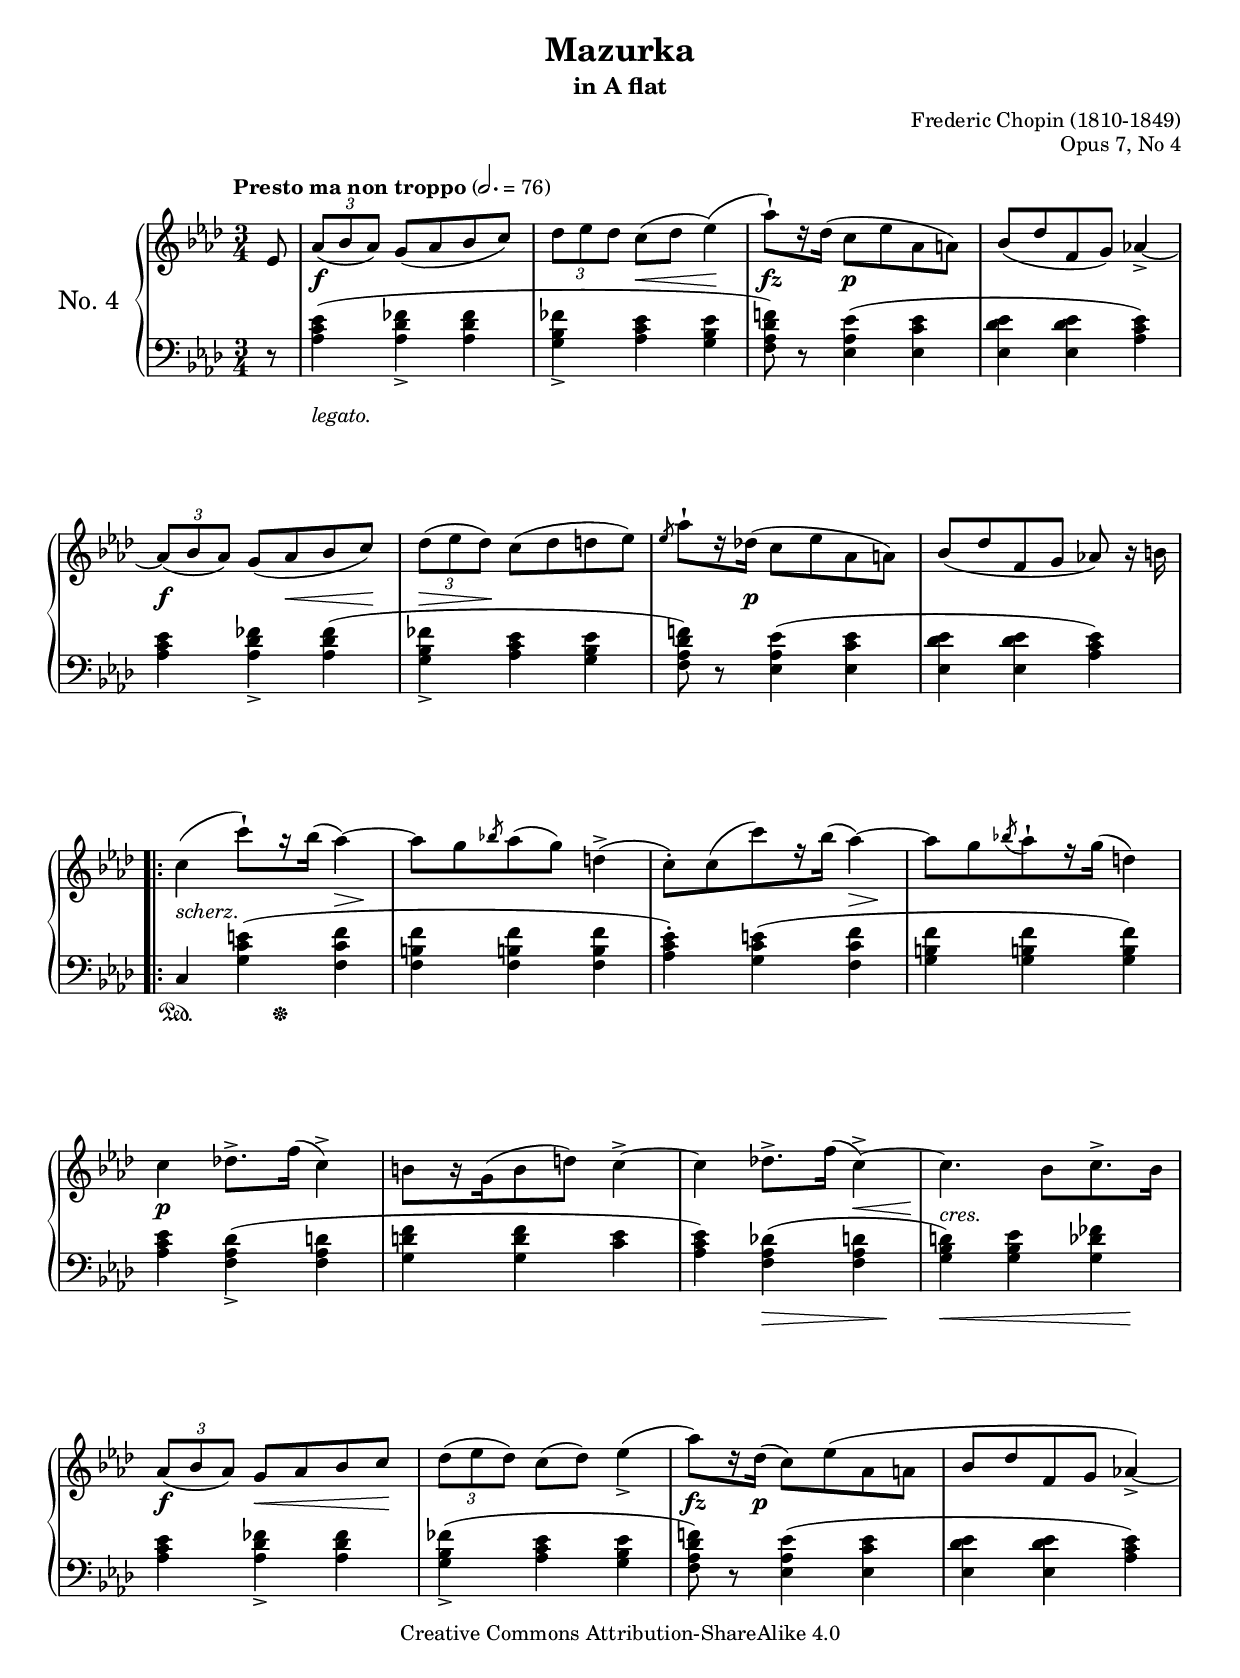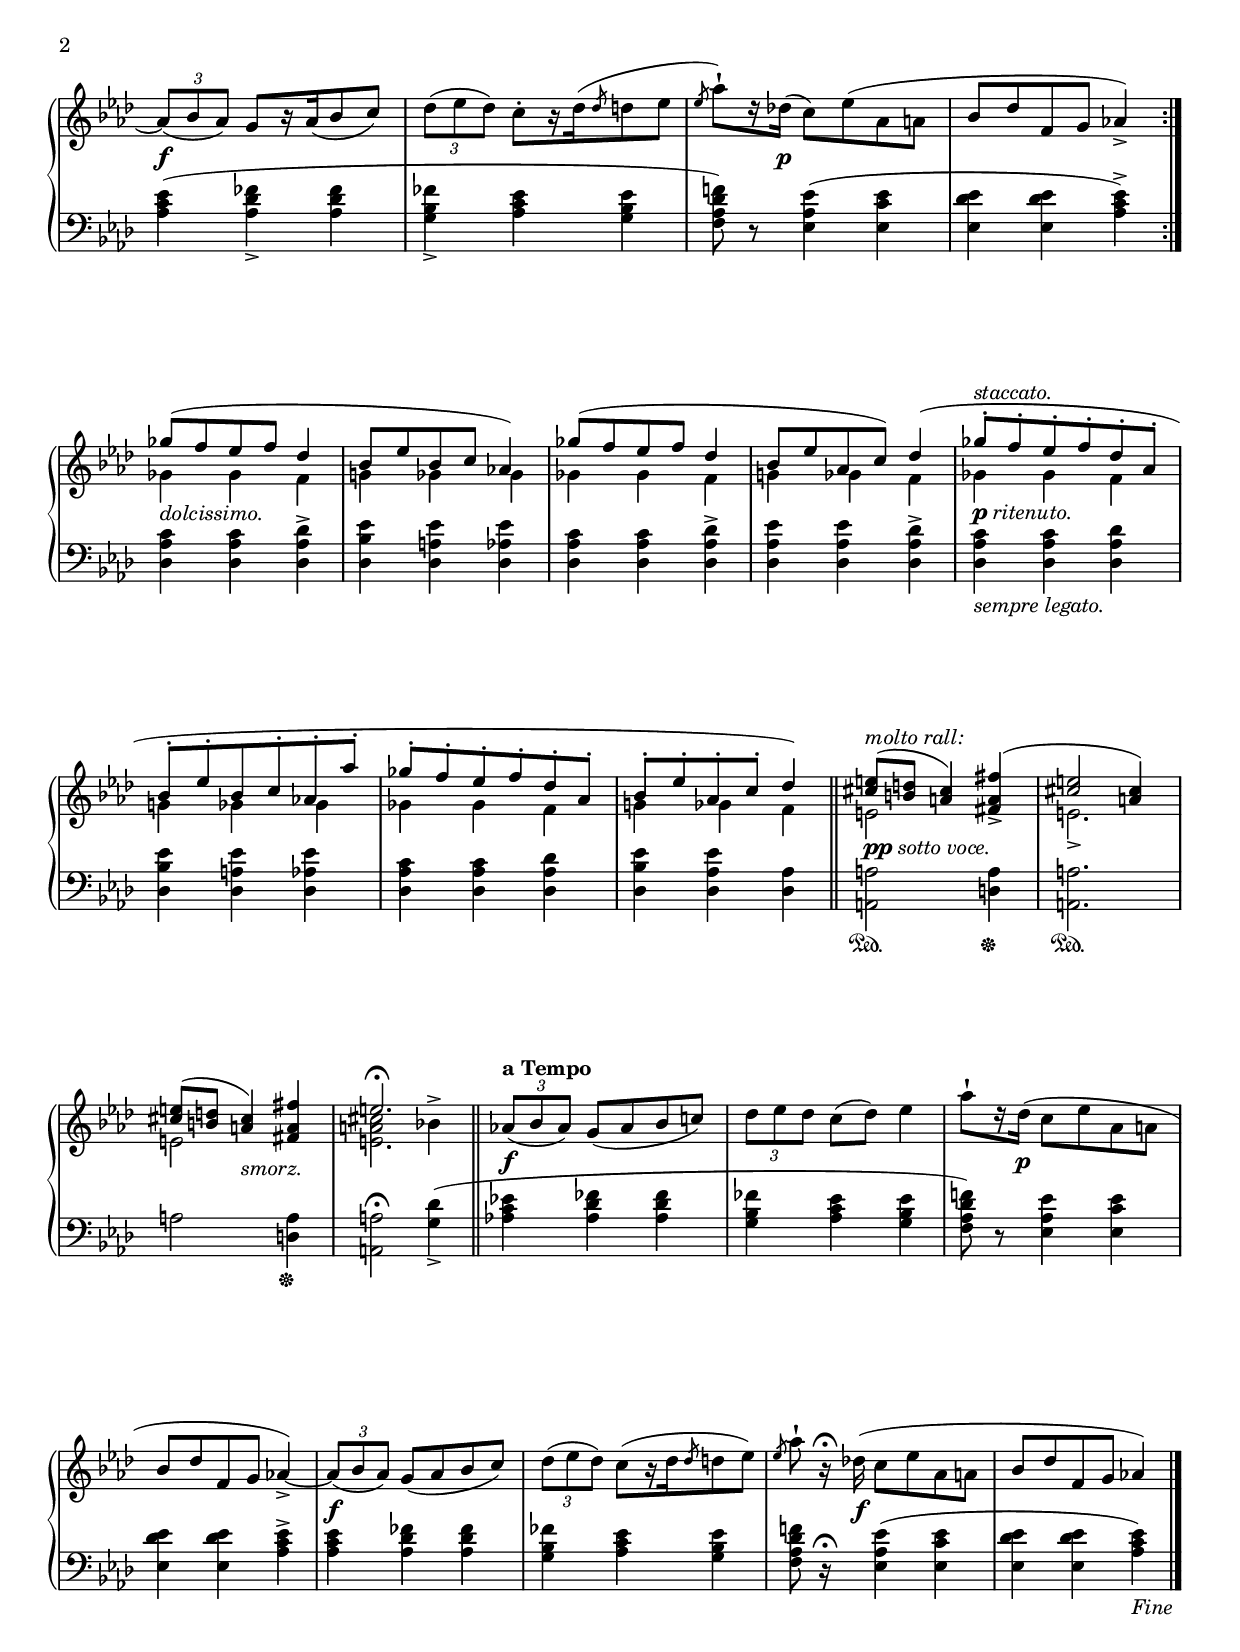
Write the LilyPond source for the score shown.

%...+....1....+....2....+....3....+....4....+....5....+....6....+....7....+....

\version "2.20.0"
\language "english"

\header {
  title = "Mazurka"
  subtitle = "in A flat"
  composer = "Frederic Chopin (1810-1849)"
  opus = "Opus 7, No 4"
  date = "1830 – 1832"
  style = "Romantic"
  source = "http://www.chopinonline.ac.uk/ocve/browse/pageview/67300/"
  
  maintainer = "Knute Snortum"
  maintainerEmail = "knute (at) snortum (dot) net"
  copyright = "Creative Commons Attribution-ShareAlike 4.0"
  
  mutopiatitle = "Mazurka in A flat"
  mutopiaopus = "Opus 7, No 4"
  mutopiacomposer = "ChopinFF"
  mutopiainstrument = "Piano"
}

sd = \sustainOn 
su = \sustainOff

global = {
  \key af \major
  \time 3/4
  \accidentalStyle piano
}

rightHand = \relative c' {
  \global
  \clef treble
  \tag layout { \tempo "Presto ma non troppo" 2. = 76 }
  \tag midi { \tempo 2. = 64 }
  \omit TupletBracket
  
  \partial 8 { ef8 }
  \tuplet 3/2 { af8( bf af) } g8( af bf c) |
  \tuplet 3/2 { df8 ef df } c8( df ef4)( |
  af8-!)[ r16 df,]( c8 ef af, a) |
  bf8( df f, g) af4_>~ |
  \tuplet 3/2 { af8( bf af) } g8( af bf c) |
  \tuplet 3/2 { df8( ef df) } c8( df d ef) |
  \slashedGrace { ef8 } af8-![ r16 df,]( c8 ef af, a) |
  bf8([ df f, g] af) r16 b |
  
  \barNumberCheck 9
  \break
  \repeat volta 2 {
    c4( c'8-!)[ r16 bf]( af4)~ |
    af8 g \slashedGrace { bf8 } af( g) d4->( |
    c8-.)[ c( c') r16 bf]( af4)~ |
    af8[ g \acciaccatura { bf8 } af8-! r16 g]( d4) |
    c4 df8.-> f16( c4->) |
    b8[ r16 g( b8 d]) c4->~ |
    c4 df8.-> f16( c4->)~ |
    c4. bf8[ c8.-> bf16] |
    
    % \barNumberCheck 17
    \tuplet 3/2 { af8( bf af) } g8 af bf c |
    \tuplet 3/2 { df8( ef df) } c8( df) ef4_>( |
    af8)[ r16 df,]( c8) ef( af, a |
    bf8 df f, g af4->)~ |
    \tuplet 3/2 { af8( bf af) } g8[ r16 af( bf8 c)] |
    \tuplet 3/2 { df8( ef df) } c8-.[ r16 df( \slashedGrace { df8 } d ef] |
    \slashedGrace { ef8 } af8-!)[ r16 df,]( c8) ef( af, a |
    bf df f, g af4->) |
  }
  \break
  
  %\barNumberCheck 25
  <<
    {  
      gf'8( f ef f df4 |
      bf8 ef bf c af4) |
      gf'8( f ef f df4 |
      bf8 ef af, c) df4( |
      gf8-.^\markup { \italic "staccato." } f-. ef-. f-. df-. af-. |
      bf8-. ef-. bf c-. af-. af'-. |
      gf8-. f-. ef-. f-. df-. af-. |
      bf8-. ef-. af,-. c-. df4) |
    }
    \\
    {  
      gf,4 gf f |
      g4 gf gf |
      gf4 gf f |
      g4 gf f |
      gf4 gf f |
      g4 gf gf |
      gf4 gf f |
      g4 gf f |
    }
  >> 
  \bar "||"
  
  %\barNumberCheck 33
  \tag midi { \tempo 2. = 40 }
  <<
    { 
      <cs' e>8(^\markup { \italic "molto rall:" } <b d> <a cs>4) 
        <fs a fs'>_>( |
      <cs' e>2 <a cs>4)
      <cs e>8( <b d> <a cs>4) <fs a fs'>
      << { e'2.\fermata } \\ { <a, cs>2 bf4^> } >>
    }
    \\
    { 
      e,2 s4 |
      e2._> |
      e2 s4 |
      e2. |
    }
  >> 
  \bar "||"
  
  %\barNumberCheck 37
  \tag midi { \tempo 2. = 64 }
  \tempo "a Tempo"
  \tuplet 3/2 { af8( bf af) } g8( af bf c) |
  \tuplet 3/2 { df8 ef df } c8( df) ef4 |
  af8-![ r16 df,]( c8 ef af, a |
  bf8 df f, g af4_>)~ |
  \tuplet 3/2 { af8( bf af) } g8( af bf c) |
  \tuplet 3/2 { df8( ef df) } c8([ r16 df \slashedGrace { df8 } d8 ef]) |
  \slashedGrace { ef8 } af8-! 
    \tag midi { \tempo 2. = 20 } r16\fermata 
    \tag midi { \tempo 2. = 64 } df,( c8 ef af, a |
  bf8[ df f, g] af4) |
  \bar "|."
}

leftHand = \relative c' {
  \global
  \clef bass
  
  \partial 8 { r8 }
  <af c ef>4( <af df ff>_> q |
  <g bf ff'>4_> <af c ef> <g bf ef> |
  <f af df f>8) r <ef af ef'>4( <ef c' ef> |
  <ef df' ef>4 q <af c ef>) | 
  <af c ef>4 <af df ff>_> q( |
  <g bf ff'>4_> <af c ef> <g bf ef> |
  <f af df f>8) r <ef af ef'>4( <ef c' ef> |
  <ef df' ef>4 q <af c ef>) |
  
  \barNumberCheck 9
  \repeat volta 2 {
    c,4 <g' c e>( <f  c' f> |
    <f b f'>4 q q |
    <af c ef>4)-. <g c e>( <f c' f> |
    <g b f'> q q) |
    <af c ef>4 <f af df>_>( <f af d> |
    <g d' f>4 q <c ef> |
    <af c ef>4) <f af df>( <f af d> |
    <g bf d>4) <g bf ef> <g df' ff> |
    
    %\barNumberCheck 17
    <af c ef>4 <af df ff>_> q |
    <g bf ff'>4_>( <af c ef> <g bf ef> |
    <f af df f>8) r <ef af ef'>4( <ef c' ef> |
    <ef df' ef>4 q <af c ef>) |
    <af c ef>4( <af df ff>_> q |
    <g bf ff'>4_> <af c ef> <g bf ef> |
    <f af df f>8) r <ef af ef'>4( <ef c'ef> |
    <ef df'ef> q <af c ef>->) |
  }
  
  %\barNumberCheck 25
  <df, af' c>4 q <df af' df>^> |
  <df bf' ef>4 <df a' ef'> <df af' ef'> |
  <df af' c>4 q <df af' df>^> |
  <df af' ef'>4 q <df af' df>^> |
  <df af' c>4_\markup { \italic "sempre legato." } q <df af' df> |
  <df bf' ef>4 <df a' ef'> <df af' ef'> |
  <df af' c>4 q <df af' df> |
  <df bf' ef>4 <df af'ef'> <df af'> |
  
  %\barNumberCheck 33
  <a a'>2 <d a'>4 |
  <a a'>2. |
  a'2 <d, a'>4
  <a a'>2\fermata <g' df'>4_>(
  
  %\barNumberCheck 37
  <af c ef>4 <af df ff> q |
  <g bf ff'>4 <af c ef> <g bf ef> |
  <f af df f>8) r <ef af ef'>4 <ef c' ef> |
  <ef df' ef>4 q <af c ef>^> | 
  <af c ef>4 <af df ff> q |
  <g bf ff'>4 <af c ef> <g bf ef> |
  <f af df f>8 r16\fermata s <ef af ef'>4( <ef c' ef> |
  <ef df' ef>4 q <af c ef>) |
}

dynamics = {
  \partial 8 { s8 }
  s2.\f  |
  s4 s\< s\! |
  s4\fz s2\p |
  s2. |
  s4\f s8 s\< s s\! |
  \tuplet 3/2 { s8\> s s\! } s2 |
  s8. s16\p s2 |
  s2. |
  
  \barNumberCheck 9
  \repeat volta 2 {
    s4-"scherz." s s8\> s8\! |
    s2. |
    s2 s8\> s\! |
    s2. |
    s2.\p |
    s2. |
    s2 s4\< <>\! |
    s2.-"cres." |
    
    %\barNumberCheck 17
    s4\f s\< s8 s\! |
    s2. |
    s8.\fz s16\p s2 |
    s2. |
    s2.\f |
    s2. |
    s8. s16\p s2 |
    s2. |
  }
  
  %\barNumberCheck 25
  s2.-"dolcissimo." |
  s2. * 3 |
  \tag layout { s2.-\markup { \dynamic p \italic "ritenuto." } | }
  \tag midi { s2.\p | }
  s2. * 3 |
  
  %\barNumberCheck 33
  \tag layout { s2.-\markup { \dynamic pp \italic "sotto voce." } | }
  \tag midi { s2.\pp | }
  s2. |
  s4 s2-"smorz." |
  s2. |
  
  %\barNumberCheck 37
  s2.\f |
  s2. |
  s8 s16 s\p s2 |
  s2. |
  s2.\f |
  s2. |
  s8 s16 s\f s2 |
  s2. |
}

pedal = {
  \partial 8 { s8 }
  s2.-"legato." |
  s2. * 7 |
  
  \barNumberCheck 9
  \repeat volta 2 {
    s4\sd s8 s\su s4 |
    s2. * 5 |
    s4 s\> s8 s\! |
    s2\< s8 s\! |
    
    %\barNumberCheck 17
    s2. * 8 |
  }
  
  %\barNumberCheck 25
  s2. * 8 |
  
  %\barNumberCheck 33
  s2\sd s4\su |
  s2.\sd |
  s2 s4\su |
  s2. |
  
  %\barNumberCheck 37
  s2. * 7 |
  s2 s4^"Fine" |
}

#(set-global-staff-size 18) % default 20

\paper {
  ragged-right = ##f
  ragged-last-bottom = ##f

  markup-system-spacing = 
    #'((basic-distance . 2)
       (padding . 1)) % defaults: 1, 0.5
    
  system-system-spacing =
    #'((basic-distance . 12) 
       (minimum-distance . 8)
       (padding . 3)
       (stretchability . 60)) % defaults: 12, 8, 1, 60
      
  last-bottom-spacing = 
    #'((basic-distance . 2)
       (minimum-distance . 1)
       (padding . 2)
       (stretchability . 30)) % defaults 1, 0, 1, 30
      
  % These settings are scaled to paper-size
  top-margin = 12\mm % default 5
  bottom-margin = 12\mm % default 6
  left-margin = 10\mm % default 10
  right-margin = 10\mm % default 10
}

% Typeset only
\score {
  \keepWithTag layout
  \new PianoStaff \with { instrumentName = \markup \huge "No. 4" } 
  <<
    \new Staff = "upper" \rightHand
    \new Dynamics = "dynamics" \dynamics
    \new Staff = "lower" \leftHand
    \new Dynamics = "pedal" \pedal 
  >>
  \layout {
    \context {
      \Score
      \omit BarNumber
    }
  }
}

\include "articulate.ly"

% Midi only
\score {
  \keepWithTag midi
  \articulate {
    <<
      \new Staff = "upper" << \rightHand \pedal \dynamics >>
      \new Staff = "lower" << \leftHand \pedal \dynamics >>
    >>
  }
  \midi {
    \context {
      \Staff
      \consists "Dynamic_performer"
    }
    \context {
     \Voice
     \remove "Dynamic_performer"
    }    
  }
}
